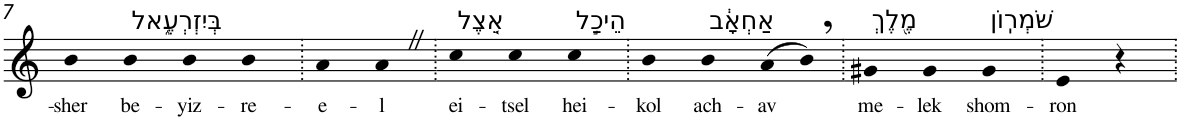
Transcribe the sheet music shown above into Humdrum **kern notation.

**kern	**text
*part1	*part1
*staff1	*staff1
*I"Piano	*
*I'Pno	*
!!LO:PB:g=z
*clefG2	*
*k[]	*
=7	=7
!	!LO:LY:b
4b	-sher
!LO:TX:a:t=בְּיִזְרְעֶ֑אל	!
!	!LO:LY:b
4b	be-
!	!LO:LY:b
4b	-yiz-
!	!LO:LY:b
4b	-re-
=8.	=8.
!	!LO:LY:b
4a	-e-
!	!LO:LY:b
4aZ	-l
=9.	=9.
!LO:TX:a:t=אֵ֚צֶל	!
!	!LO:LY:b
4cc	ei-
!	!LO:LY:b
4cc	-tsel
!LO:TX:a:t=הֵיכַ֣ל	!
!	!LO:LY:b
4cc	hei-
=10.	=10.
!	!LO:LY:b
4b	-kol
!LO:TX:a:t=אַחְאָ֔ב	!
!	!LO:LY:b
4b	ach-
!	!LO:LY:b
(>8a	-av
8b,)	.
=11.	=11.
!LO:TX:a:t=מֶ֖לֶךְ	!
!	!LO:LY:b
4g#X	me-
!	!LO:LY:b
4g#	-lek
!LO:TX:a:t=שֹׁמְרֽוֹן	!
!	!LO:LY:b
4g#	shom-
=12.	=12.
!	!LO:LY:b
4e	-ron
4r	.
=.	=.
*-	*-
